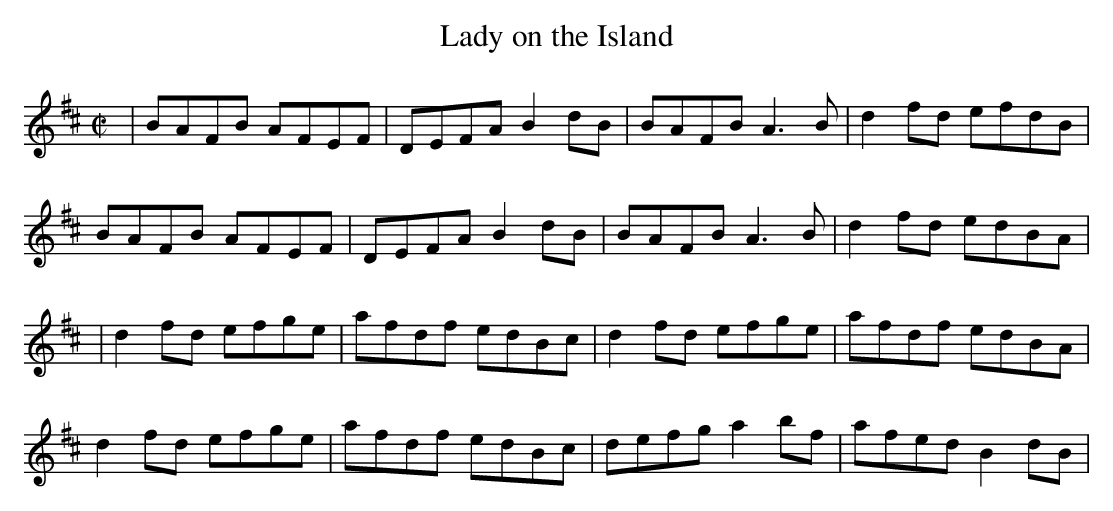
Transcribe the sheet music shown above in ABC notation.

X:1
T:Lady on the Island
M:C|
K:D
| BAFB AFEF | DEFA B2dB | BAFB A3B | d2fd efdB |
BAFB AFEF | DEFA B2dB | BAFB A3B | d2fd edBA |
| d2fd efge | afdf edBc | d2fd efge | afdf edBA |
d2fd efge | afdf edBc | defg a2bf | afed B2dB |
